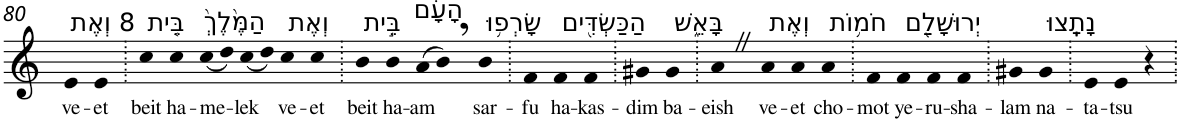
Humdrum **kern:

**kern	**text
*part1	*part1
*staff1	*staff1
*I"Piano	*
*I'Pno	*
!!LO:PB:g=z
*clefG2	*
*k[]	*
=80	=80
!LO:TX:a:t=8 וְאֶת	!
!	!LO:LY:b
4e	ve-
!	!LO:LY:b
4e	-et
=81.	=81.
!LO:TX:a:t=בֵּ֤ית	!
!	!LO:LY:b
4cc	beit
!LO:TX:a:t=הַמֶּ֙לֶךְ֙	!
!	!LO:LY:b
4cc	ha-
!	!LO:LY:b
(<8cc	-me-
8dd)	.
!	!LO:LY:b
(<8cc	-lek
8dd)	.
!LO:TX:a:t=וְאֶת	!
!	!LO:LY:b
4cc	ve-
!	!LO:LY:b
4cc	-et
=82.	=82.
!LO:TX:a:t=בֵּ֣ית	!
!	!LO:LY:b
4b	beit
!LO:TX:a:t=הָעָ֔ם	!
!	!LO:LY:b
4b	ha-
!	!LO:LY:b
(>8a	-am
8b,)	.
!LO:TX:a:t=שָׂרְפ֥וּ	!
!	!LO:LY:b
4b	sar-
=83.	=83.
!	!LO:LY:b
4f	-fu
!LO:TX:a:t=הַכַּשְׂדִּ֖ים	!
!	!LO:LY:b
4f	ha-
!	!LO:LY:b
4f	-kas-
=84.	=84.
!	!LO:LY:b
4g#X	-dim
!LO:TX:a:t=בָּאֵ֑שׁ	!
!	!LO:LY:b
4g#	ba-
=85.	=85.
!	!LO:LY:b
4aZ	-eish
!LO:TX:a:t=וְאֶת	!
!	!LO:LY:b
4a	ve-
!	!LO:LY:b
4a	-et
!LO:TX:a:t=חֹמ֥וֹת	!
!	!LO:LY:b
4a	cho-
=86.	=86.
!	!LO:LY:b
4f	-mot
!LO:TX:a:t=יְרוּשָׁלִַ֖ם	!
!	!LO:LY:b
4f	ye-
!	!LO:LY:b
4f	-ru-
!	!LO:LY:b
4f	-sha-
=87.	=87.
!	!LO:LY:b
4g#X	-lam
!LO:TX:a:t=נָתָֽצוּ	!
!	!LO:LY:b
4g#	na-
=88.	=88.
!	!LO:LY:b
4e	-ta-
!	!LO:LY:b
4e	-tsu
4r	.
=.	=.
*-	*-
